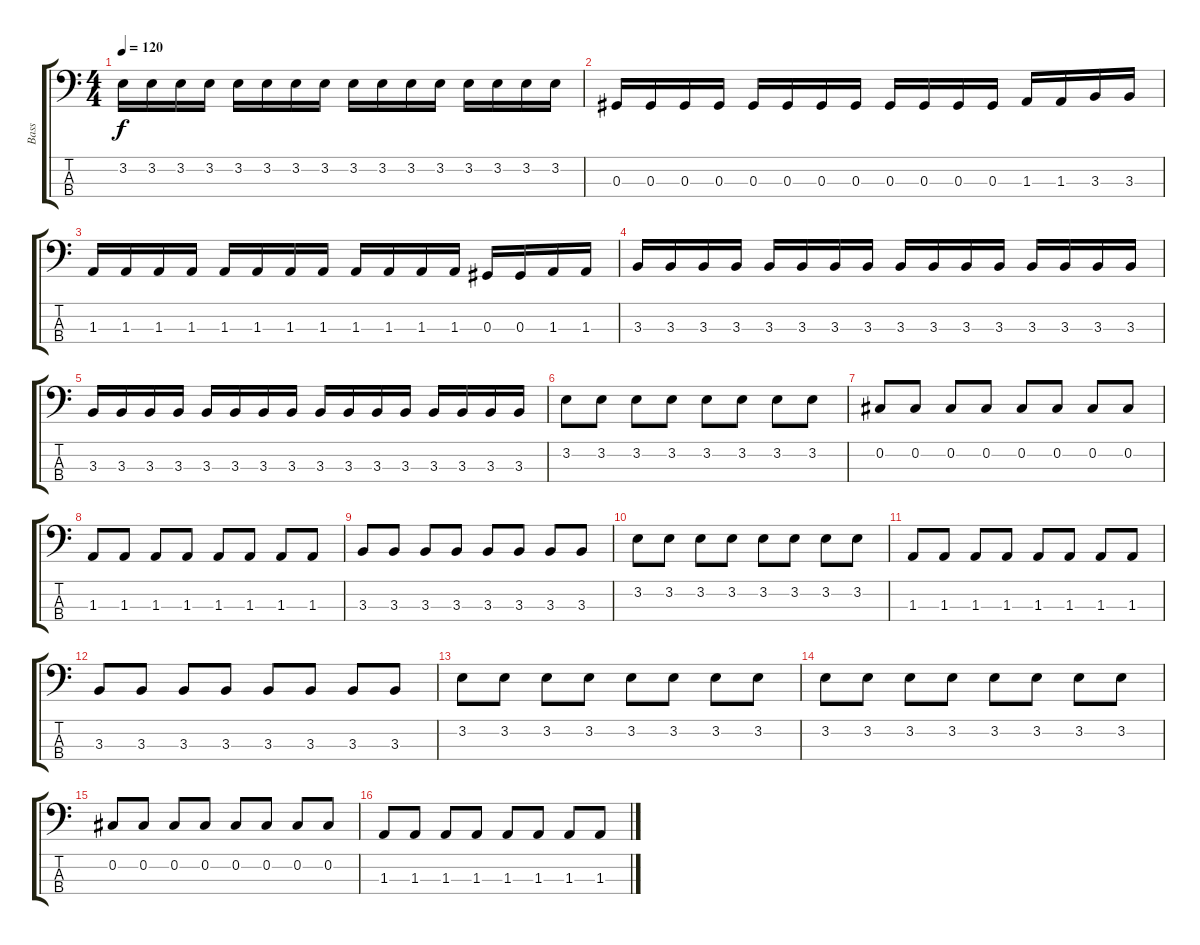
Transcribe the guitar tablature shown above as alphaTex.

\track ("Bass" "Bass") {instrument electricbassfinger}
\staff {score tabs}
\tuning (Gb2 Db2 Ab1 Eb1) {hide}
\ts (4 4)
\tempo 120
\clef f4
\ks c
3.2.16{dy f} 3.2.16 3.2.16 3.2.16 3.2.16 3.2.16 3.2.16 3.2.16 3.2.16 3.2.16 3.2.16 3.2.16 3.2.16 3.2.16 3.2.16 3.2.16 |
0.3.16 0.3.16 0.3.16 0.3.16 0.3.16 0.3.16 0.3.16 0.3.16 0.3.16 0.3.16 0.3.16 0.3.16 1.3.16 1.3.16 3.3.16 3.3.16 |
1.3.16 1.3.16 1.3.16 1.3.16 1.3.16 1.3.16 1.3.16 1.3.16 1.3.16 1.3.16 1.3.16 1.3.16 0.3.16 0.3.16 1.3.16 1.3.16 |
3.3.16 3.3.16 3.3.16 3.3.16 3.3.16 3.3.16 3.3.16 3.3.16 3.3.16 3.3.16 3.3.16 3.3.16 3.3.16 3.3.16 3.3.16 3.3.16 |
3.3.16 3.3.16 3.3.16 3.3.16 3.3.16 3.3.16 3.3.16 3.3.16 3.3.16 3.3.16 3.3.16 3.3.16 3.3.16 3.3.16 3.3.16 3.3.16 |
3.2.8 3.2.8 3.2.8 3.2.8 3.2.8 3.2.8 3.2.8 3.2.8 |
0.2.8 0.2.8 0.2.8 0.2.8 0.2.8 0.2.8 0.2.8 0.2.8 |
1.3.8 1.3.8 1.3.8 1.3.8 1.3.8 1.3.8 1.3.8 1.3.8 |
3.3.8 3.3.8 3.3.8 3.3.8 3.3.8 3.3.8 3.3.8 3.3.8 |
3.2.8 3.2.8 3.2.8 3.2.8 3.2.8 3.2.8 3.2.8 3.2.8 |
1.3.8 1.3.8 1.3.8 1.3.8 1.3.8 1.3.8 1.3.8 1.3.8 |
3.3.8 3.3.8 3.3.8 3.3.8 3.3.8 3.3.8 3.3.8 3.3.8 |
3.2.8 3.2.8 3.2.8 3.2.8 3.2.8 3.2.8 3.2.8 3.2.8 |
3.2.8 3.2.8 3.2.8 3.2.8 3.2.8 3.2.8 3.2.8 3.2.8 |
0.2.8 0.2.8 0.2.8 0.2.8 0.2.8 0.2.8 0.2.8 0.2.8 |
1.3.8 1.3.8 1.3.8 1.3.8 1.3.8 1.3.8 1.3.8 1.3.8
